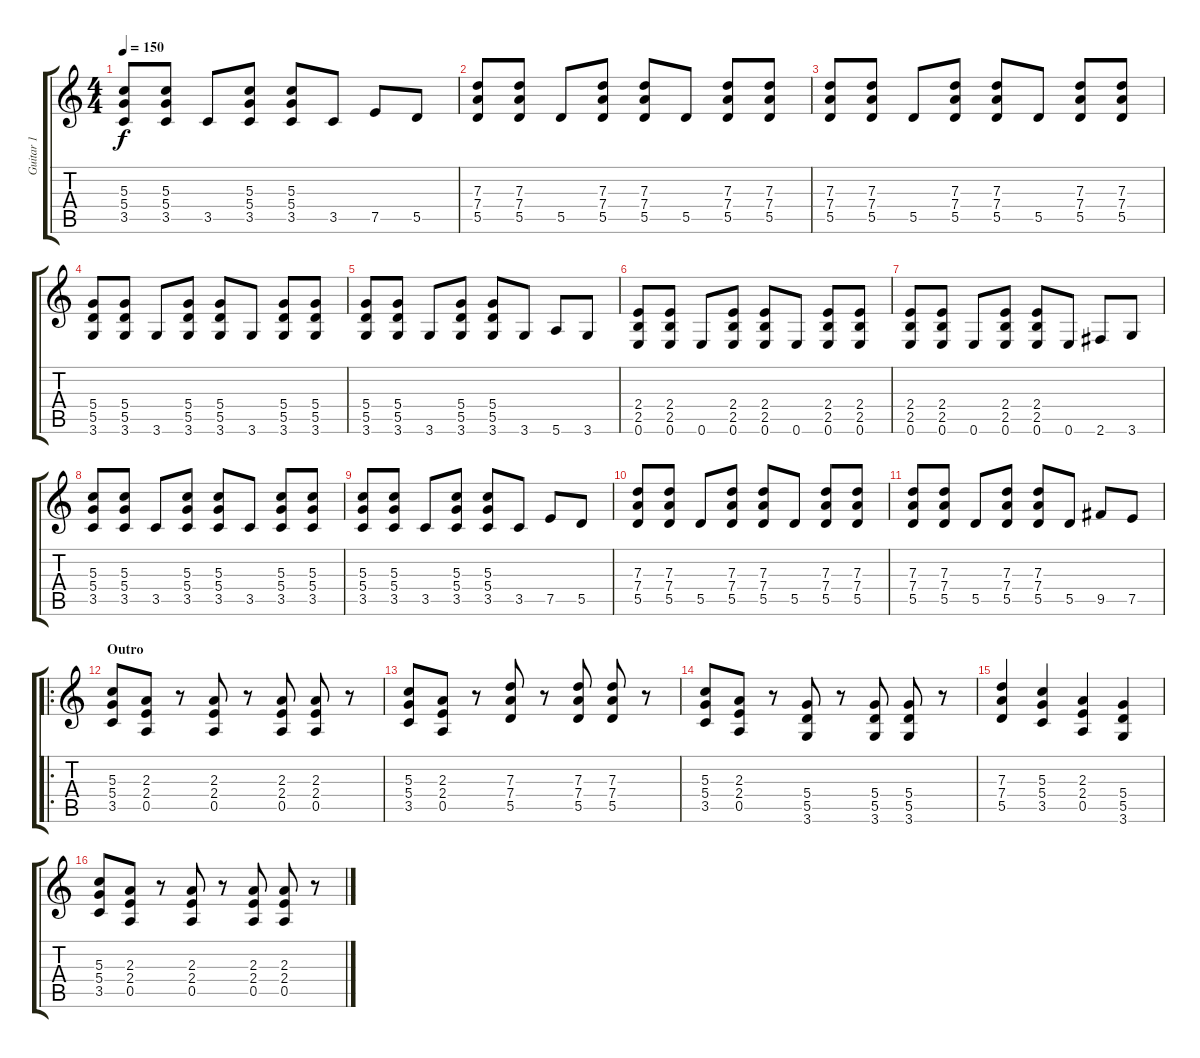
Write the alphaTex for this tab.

\track ("Guitar 1" "Guitar 1") {instrument overdrivenguitar}
\staff {score tabs}
\tuning (E4 B3 G3 D3 A2 E2) {hide}
\ts (4 4)
\tempo 150
\clef g2
\ks c
(5.3 5.4 3.5).8{dy f} (5.3 5.4 3.5).8 3.5.8 (5.3 5.4 3.5).8 (5.3 5.4 3.5).8 3.5.8 7.5.8 5.5.8 |
(7.3 7.4 5.5).8 (7.3 7.4 5.5).8 5.5.8 (7.3 7.4 5.5).8 (7.3 7.4 5.5).8 5.5.8 (7.3 7.4 5.5).8 (7.3 7.4 5.5).8 |
(7.3 7.4 5.5).8 (7.3 7.4 5.5).8 5.5.8 (7.3 7.4 5.5).8 (7.3 7.4 5.5).8 5.5.8 (7.3 7.4 5.5).8 (7.3 7.4 5.5).8 |
(5.4 5.5 3.6).8 (5.4 5.5 3.6).8 3.6.8 (5.4 5.5 3.6).8 (5.4 5.5 3.6).8 3.6.8 (5.4 5.5 3.6).8 (5.4 5.5 3.6).8 |
(5.4 5.5 3.6).8 (5.4 5.5 3.6).8 3.6.8 (5.4 5.5 3.6).8 (5.4 5.5 3.6).8 3.6.8 5.6.8 3.6.8 |
(2.4 2.5 0.6).8 (2.4 2.5 0.6).8 0.6.8 (2.4 2.5 0.6).8 (2.4 2.5 0.6).8 0.6.8 (2.4 2.5 0.6).8 (2.4 2.5 0.6).8 |
(2.4 2.5 0.6).8 (2.4 2.5 0.6).8 0.6.8 (2.4 2.5 0.6).8 (2.4 2.5 0.6).8 0.6.8 2.6.8 3.6.8 |
(5.3 5.4 3.5).8 (5.3 5.4 3.5).8 3.5.8 (5.3 5.4 3.5).8 (5.3 5.4 3.5).8 3.5.8 (5.3 5.4 3.5).8 (5.3 5.4 3.5).8 |
(5.3 5.4 3.5).8 (5.3 5.4 3.5).8 3.5.8 (5.3 5.4 3.5).8 (5.3 5.4 3.5).8 3.5.8 7.5.8 5.5.8 |
(7.3 7.4 5.5).8 (7.3 7.4 5.5).8 5.5.8 (7.3 7.4 5.5).8 (7.3 7.4 5.5).8 5.5.8 (7.3 7.4 5.5).8 (7.3 7.4 5.5).8 |
(7.3 7.4 5.5).8 (7.3 7.4 5.5).8 5.5.8 (7.3 7.4 5.5).8 (7.3 7.4 5.5).8 5.5.8 9.5.8 7.5.8 |
\ro
\section ("" "Outro")
(5.3 5.4 3.5).8 (2.3 2.4 0.5).8 r.8 (2.3 2.4 0.5).8 r.8 (2.3 2.4 0.5).8 (2.3 2.4 0.5).8 r.8 |
(5.3 5.4 3.5).8 (2.3 2.4 0.5).8 r.8 (7.3 7.4 5.5).8 r.8 (7.3 7.4 5.5).8 (7.3 7.4 5.5).8 r.8 |
(5.3 5.4 3.5).8 (2.3 2.4 0.5).8 r.8 (5.4 5.5 3.6).8 r.8 (5.4 5.5 3.6).8 (5.4 5.5 3.6).8 r.8 |
(7.3 7.4 5.5).4 (5.3 5.4 3.5).4 (2.3 2.4 0.5).4 (5.4 5.5 3.6).4 |
(5.3 5.4 3.5).8 (2.3 2.4 0.5).8 r.8 (2.3 2.4 0.5).8 r.8 (2.3 2.4 0.5).8 (2.3 2.4 0.5).8 r.8
